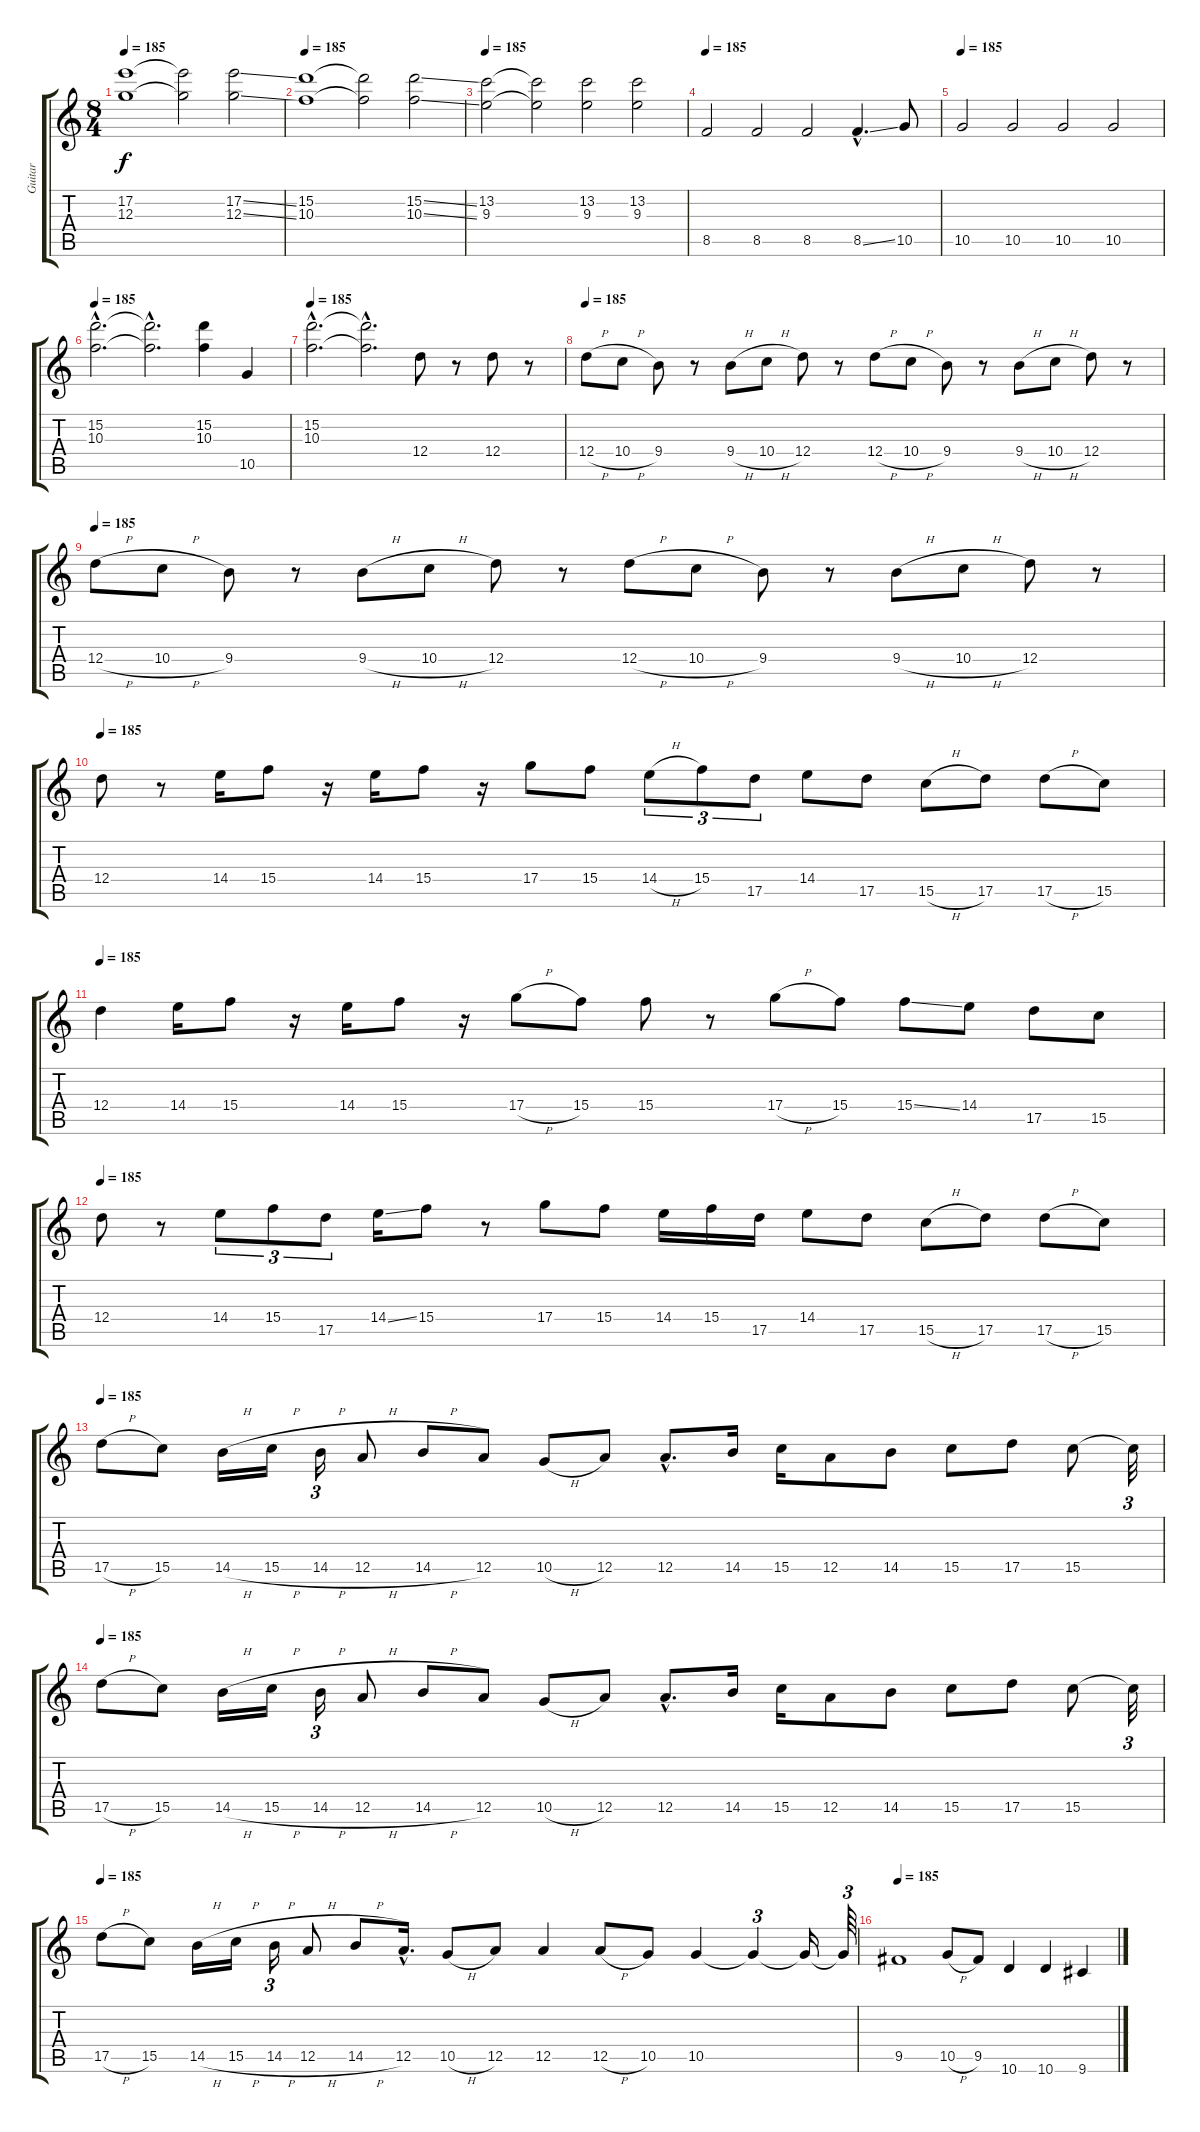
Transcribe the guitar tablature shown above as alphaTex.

\track ("Guitar" "Guitar") {instrument overdrivenguitar}
\staff {score tabs}
\tuning (E4 B3 G3 D3 A2 E2) {hide}
\ts (8 4)
\tempo 185
\clef g2
\ks c
(17.2 12.3).1{dy f} (17.2{t} 12.3{t}).2 (17.2{ss} 12.3{ss}).2 |
\tempo 185
(15.2 10.3).1 (15.2{t} 10.3{t}).2 (15.2{ss} 10.3{ss}).2 |
\tempo 185
(13.2 9.3).2 (13.2{t} 9.3{t}).2 (13.2 9.3).2 (13.2 9.3).2 |
\tempo 185
8.5.2 8.5.2 8.5.2 8.5{ss hac}.4{d} 10.5.8 |
\tempo 185
10.5.2 10.5.2 10.5.2 10.5.2 |
\tempo 185
(15.2{hac} 10.3{hac}).2{d} (15.2{hac t} 10.3{hac t}).2{d} (15.2 10.3).4 10.5.4 |
\tempo 185
(15.2{hac} 10.3{hac}).2{d} (15.2{hac t} 10.3{hac t}).2{d} 12.4.8 r.8 12.4.8 r.8 |
\tempo 185
12.4{h}.8 10.4{h}.8 9.4.8 r.8 9.4{h}.8 10.4{h}.8 12.4.8 r.8 12.4{h}.8 10.4{h}.8 9.4.8 r.8 9.4{h}.8 10.4{h}.8 12.4.8 r.8 |
\tempo 185
12.4{h}.8 10.4{h}.8 9.4.8 r.8 9.4{h}.8 10.4{h}.8 12.4.8 r.8 12.4{h}.8 10.4{h}.8 9.4.8 r.8 9.4{h}.8 10.4{h}.8 12.4.8 r.8 |
\tempo 185
12.4.8 r.8 14.4.16 15.4.8 r.16 14.4.16 15.4.8 r.16 17.4.8 15.4.8 14.4{h}.8{tu (3 2)} 15.4.8{tu (3 2)} 17.5.8{tu (3 2)} 14.4.8 17.5.8 15.5{h}.8 17.5.8 17.5{h}.8 15.5.8 |
\tempo 185
12.4.4 14.4.16 15.4.8 r.16 14.4.16 15.4.8 r.16 17.4{h}.8 15.4.8 15.4.8 r.8 17.4{h}.8 15.4.8 15.4{ss}.8 14.4.8 17.5.8 15.5.8 |
\tempo 185
12.4.8 r.8 14.4.8{tu (3 2)} 15.4.8{tu (3 2)} 17.5.8{tu (3 2)} 14.4{ss}.16 15.4.8 r.8 17.4.8 15.4.8 14.4.16 15.4.16 17.5.16 14.4.8 17.5.8 15.5{h}.8 17.5.8 17.5{h}.8 15.5.8 |
\tempo 185
17.5{h}.8 15.5.8 14.5{h}.16 15.5{h}.16 14.5{h}.16{tu (3 2)} 12.5{h}.8 14.5{h}.8 12.5.8 10.5{h}.8 12.5.8 12.5{hac}.8{d} 14.5.16 15.5.16 12.5.8 14.5.8 15.5.8 17.5.8 15.5.8 15.5{t}.32{tu (3 2)} |
\tempo 185
17.5{h}.8 15.5.8 14.5{h}.16 15.5{h}.16 14.5{h}.16{tu (3 2)} 12.5{h}.8 14.5{h}.8 12.5.8 10.5{h}.8 12.5.8 12.5{hac}.8{d} 14.5.16 15.5.16 12.5.8 14.5.8 15.5.8 17.5.8 15.5.8 15.5{t}.32{tu (3 2)} |
\tempo 185
17.5{h}.8 15.5.8 14.5{h}.16 15.5{h}.16 14.5{h}.16{tu (3 2)} 12.5{h}.8 14.5{h}.8 12.5{hac}.16{d} 10.5{h}.8 12.5.8 12.5.4 12.5{h}.8 10.5.8 10.5.4 10.5{t}.4{tu (3 2)} 10.5{t}.16 10.5{t}.64{tu (3 2)} |
\tempo 185
9.5.1 10.5{h}.8 9.5.8 10.6.4 10.6.4 9.6.4
